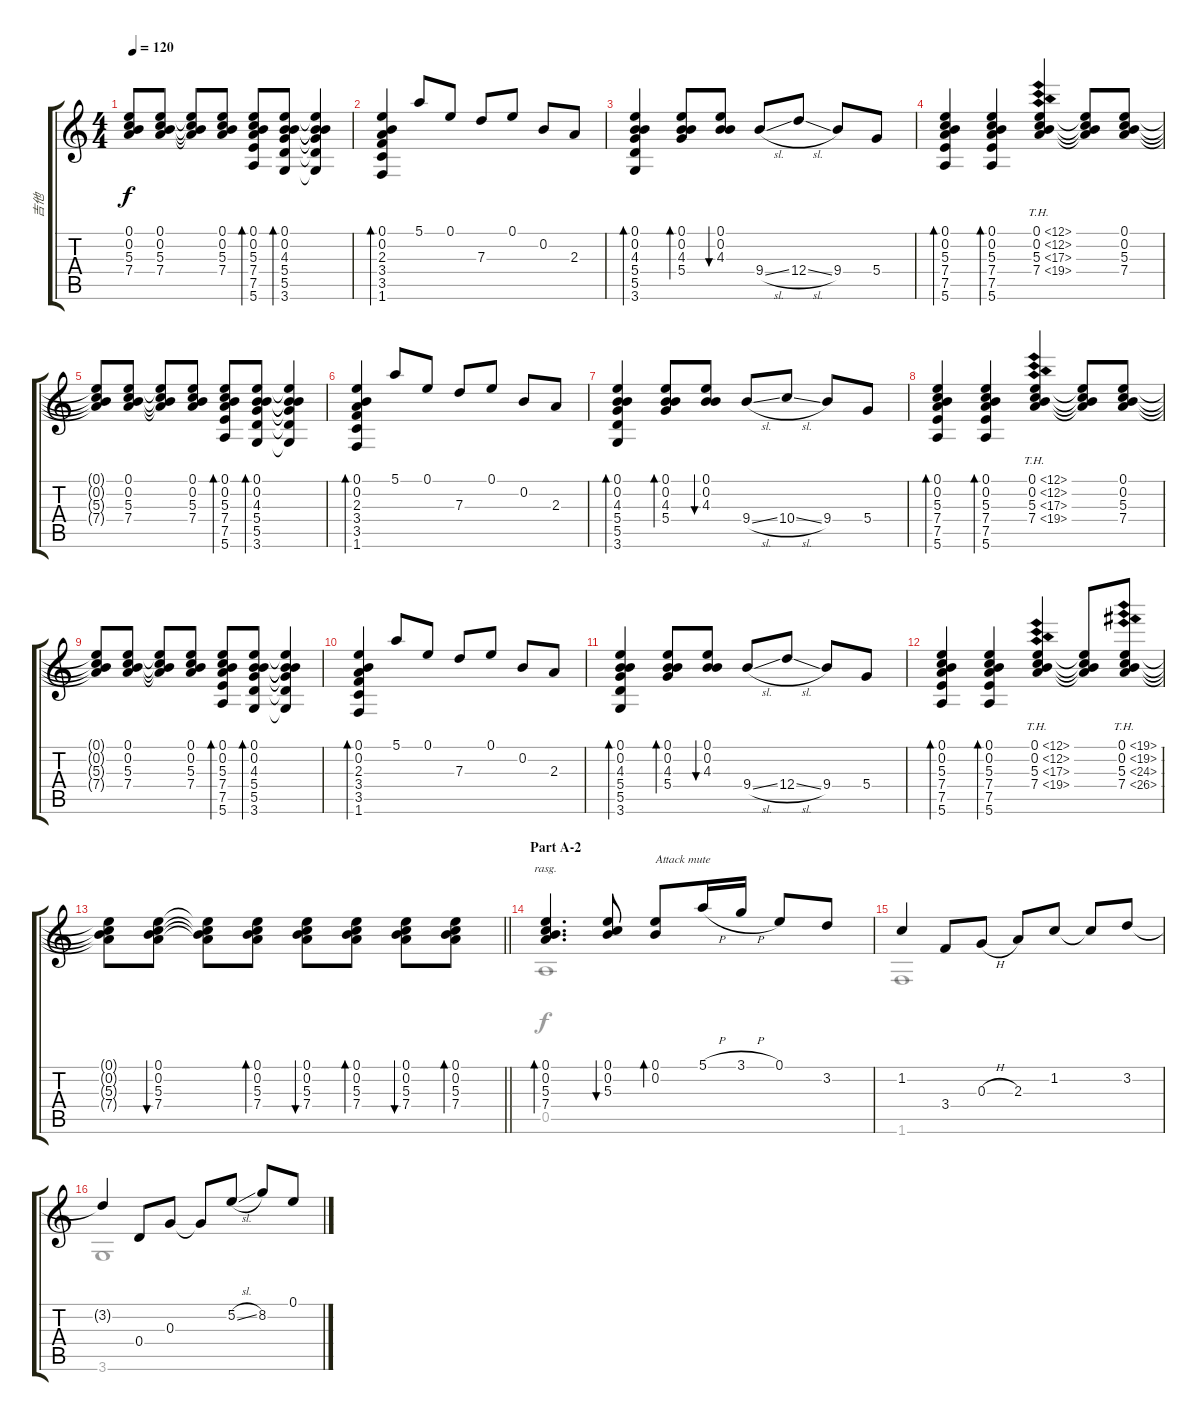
\track ("吉他" "吉他") {instrument acousticguitarnylon}
\staff {score tabs}
\tuning (E4 B3 G3 D3 A2 E2) {hide}
\voice
\ts (4 4)
\tempo 120
\clef g2
\ks c
(0.1{t} 0.2{t} 5.3{t} 7.4{t}).8{dy f beam Up} (0.1 0.2 5.3 7.4).8{beam Up} (0.1{t} 0.2{t} 5.3{t} 7.4{t}).8{beam Up} (0.1 0.2 5.3 7.4).8{beam Up} (0.1 0.2 5.3 7.4 7.5 5.6).8{bd 30 beam Up} (0.1 0.2 4.3 5.4 5.5 3.6).8{bd 30 beam Up} (0.1{t} 0.2{t} 4.3{t} 5.4{t} 5.5{t} 3.6{t}).4{beam Up} |
(0.1 0.2 2.3 3.4 3.5 1.6).4{bd 120 beam Up} 5.1.8{beam Up} 0.1.8{beam Up} 7.3.8{beam Up} 0.1.8{beam Up} 0.2.8{beam Up} 2.3.8{beam Up} |
(0.1 0.2 4.3 5.4 5.5 3.6).4{bd 120 beam Up} (0.1 0.2 4.3 5.4).8{bd 30 beam Up} (0.1 0.2 4.3).8{bu 30 beam Up} 9.4{sl}.8{beam Up} 12.4{sl}.8{beam Up} 9.4.8{beam Up} 5.4.8{beam Up} |
(0.1 0.2 5.3 7.4 7.5 5.6).4{bd 30 beam Up} (0.1 0.2 5.3 7.4 7.5 5.6).4{bd 30 beam Up} (0.1{th 12} 0.2{th 12} 5.3{th 12} 7.4{th 12}).4{beam Up} (0.1{t} 0.2{t} 5.3{t} 7.4{t}).8{beam Up} (0.1 0.2 5.3 7.4).8{beam Up} |
(0.1{t} 0.2{t} 5.3{t} 7.4{t}).8{beam Up} (0.1 0.2 5.3 7.4).8{beam Up} (0.1{t} 0.2{t} 5.3{t} 7.4{t}).8{beam Up} (0.1 0.2 5.3 7.4).8{beam Up} (0.1 0.2 5.3 7.4 7.5 5.6).8{bd 30 beam Up} (0.1 0.2 4.3 5.4 5.5 3.6).8{bd 30 beam Up} (0.1{t} 0.2{t} 4.3{t} 5.4{t} 5.5{t} 3.6{t}).4{beam Up} |
(0.1 0.2 2.3 3.4 3.5 1.6).4{bd 120 beam Up} 5.1.8{beam Up} 0.1.8{beam Up} 7.3.8{beam Up} 0.1.8{beam Up} 0.2.8{beam Up} 2.3.8{beam Up} |
(0.1 0.2 4.3 5.4 5.5 3.6).4{bd 120 beam Up} (0.1 0.2 4.3 5.4).8{bd 30 beam Up} (0.1 0.2 4.3).8{bu 30 beam Up} 9.4{sl}.8{beam Up} 10.4{sl}.8{beam Up} 9.4.8{beam Up} 5.4.8{beam Up} |
(0.1 0.2 5.3 7.4 7.5 5.6).4{bd 120 beam Up} (0.1 0.2 5.3 7.4 7.5 5.6).4{bd 30 beam Up} (0.1{th 12} 0.2{th 12} 5.3{th 12} 7.4{th 12}).4{beam Up} (0.1{t} 0.2{t} 5.3{t} 7.4{t}).8{beam Up} (0.1 0.2 5.3 7.4).8 |
(0.1{t} 0.2{t} 5.3{t} 7.4{t}).8{beam Up} (0.1 0.2 5.3 7.4).8{beam Up} (0.1{t} 0.2{t} 5.3{t} 7.4{t}).8{beam Up} (0.1 0.2 5.3 7.4).8{beam Up} (0.1 0.2 5.3 7.4 7.5 5.6).8{bd 30 beam Up} (0.1 0.2 4.3 5.4 5.5 3.6).8{bd 30 beam Up} (0.1{t} 0.2{t} 4.3{t} 5.4{t} 5.5{t} 3.6{t}).4{beam Up} |
(0.1 0.2 2.3 3.4 3.5 1.6).4{bd 120 beam Up} 5.1.8{beam Up} 0.1.8{beam Up} 7.3.8{beam Up} 0.1.8{beam Up} 0.2.8{beam Up} 2.3.8{beam Up} |
(0.1 0.2 4.3 5.4 5.5 3.6).4{bd 120 beam Up} (0.1 0.2 4.3 5.4).8{bd 30 beam Up} (0.1 0.2 4.3).8{bu 30 beam Up} 9.4{sl}.8{beam Up} 12.4{sl}.8{beam Up} 9.4.8{beam Up} 5.4.8{beam Up} |
(0.1 0.2 5.3 7.4 7.5 5.6).4{bd 30 beam Up} (0.1 0.2 5.3 7.4 7.5 5.6).4{bd 30 beam Up} (0.1{th 12} 0.2{th 12} 5.3{th 12} 7.4{th 12}).4{beam Up} (0.1{t} 0.2{t} 5.3{t} 7.4{t}).8{beam Up} (0.1{th 19} 0.2{th 19} 5.3{th 19} 7.4{th 19}).8 |
\barLineRight lightlight
(0.1{t} 0.2{t} 5.3{t} 7.4{t}).8 (0.1 0.2 5.3 7.4).8{bu 240} (0.1{t} 0.2{t} 5.3{t} 7.4{t}).8 (0.1 0.2 5.3 7.4).8{bd 60} (0.1 0.2 5.3 7.4).8{bu 60} (0.1 0.2 5.3 7.4).8{bd 60} (0.1 0.2 5.3 7.4).8{bu 60} (0.1 0.2 5.3 7.4).8{bd 60} |
\section ("" "Part A-2")
(0.1 0.2 5.3 7.4).4{d bd 480 rasg ii} (0.1 0.2 5.3).8{bu 60} (0.1 0.2).8{bd 60 txt "Attack mute"} 5.1{h}.16 3.1{h}.16 0.1.8 3.2.8 |
1.2.4 3.4.8 0.3{h}.8 2.3.8 1.2.8 1.2{t}.8 3.2.8 |
3.2{t}.4 0.4.8 0.3.8 0.3{t}.8 5.2{sl}.8 8.2.8 0.1.8
\voice
\clef g2
\ottava regular
\simile none
\ks c
|
|
|
|
|
|
|
|
|
|
|
|
\barLineRight lightlight
|
0.5.1 |
1.6.1 |
3.6.1
